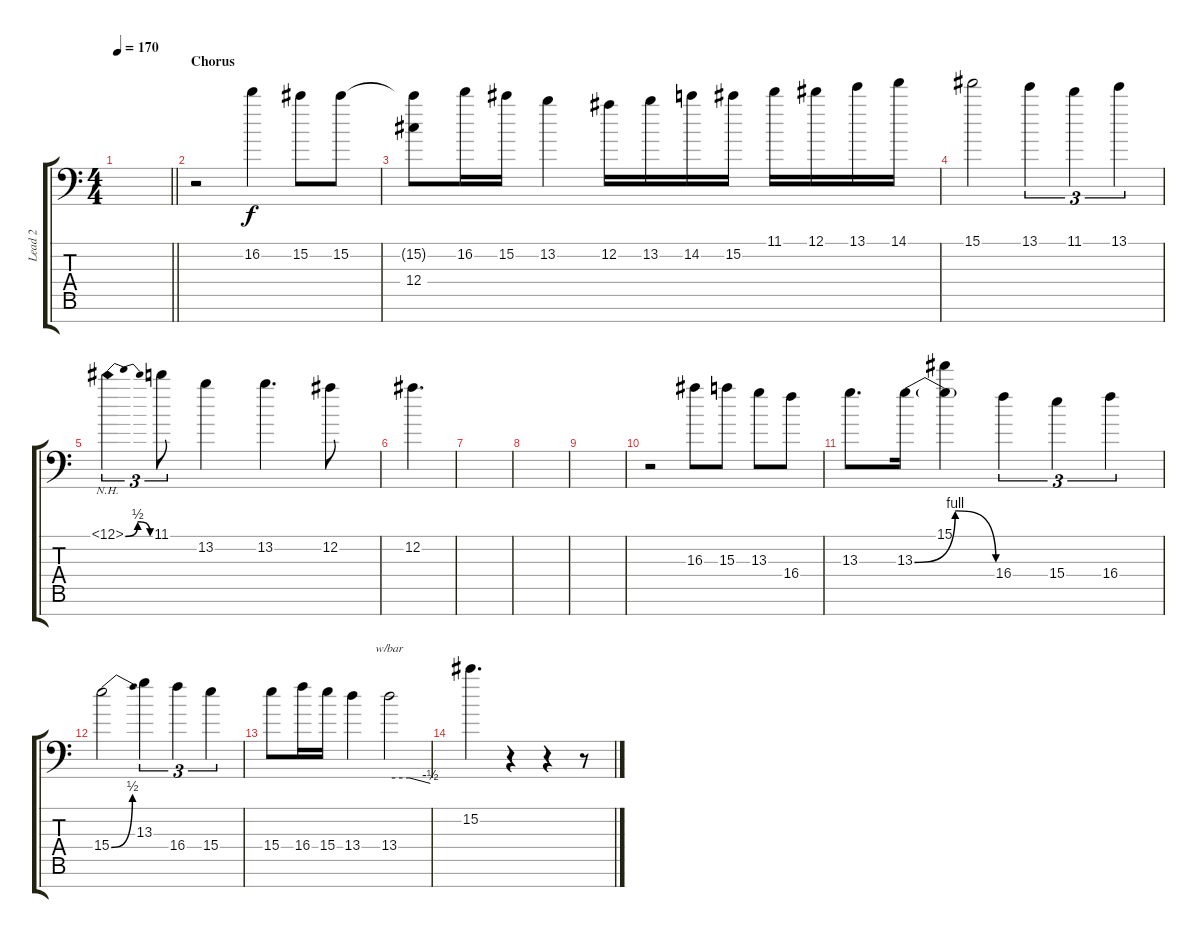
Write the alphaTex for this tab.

\track ("Lead 2" "Lead 2") {instrument distortionguitar}
\staff {score tabs}
\tuning (Eb4 Bb3 Gb3 Db3 Ab2 Eb2 C-1) {hide}
\ts (4 4)
\tempo 170
\clef f4
\barLineRight lightlight
\ks c
|
\section ("" "Chorus")
r.2 16.2.4 15.2.8 15.2.8 |
(15.2{t} 12.4).8 16.2.16 15.2.16 13.2.4 12.2.16 13.2.16 14.2.16 15.2.16 11.1.16 12.1.16 13.1.16 14.1.16 |
15.1.2 13.1.4{tu (3 2)} 11.1.4{tu (3 2)} 13.1.4{tu (3 2)} |
13.1{be (bendrelease 0 0 30 2 30 2 60 0) nh}.4{tu (3 2)} 11.1.8{tu (3 2)} 13.2.4 13.2.4{d} 12.2.8 |
12.2.4{d} |
|
|
|
r.2 16.3.8 15.3.8 13.3.8 16.4.8 |
13.3.8{d} 13.3{be (bendrelease 0 0 30 4 30 4 60 0)}.16 (15.1 13.3{t}).4 16.4.4{tu (3 2)} 15.4.4{tu (3 2)} 16.4.4{tu (3 2)} |
15.4{be (bend 0 0 60 2)}.2 13.3.4{tu (3 2)} 16.4.4{tu (3 2)} 15.4.4{tu (3 2)} |
15.4.8 16.4.16 15.4.16 13.4.4 13.4.2{tbe (custom default 0 0 30 0 60 -2)} |
15.2.4{d} r.4 r.4 r.8
